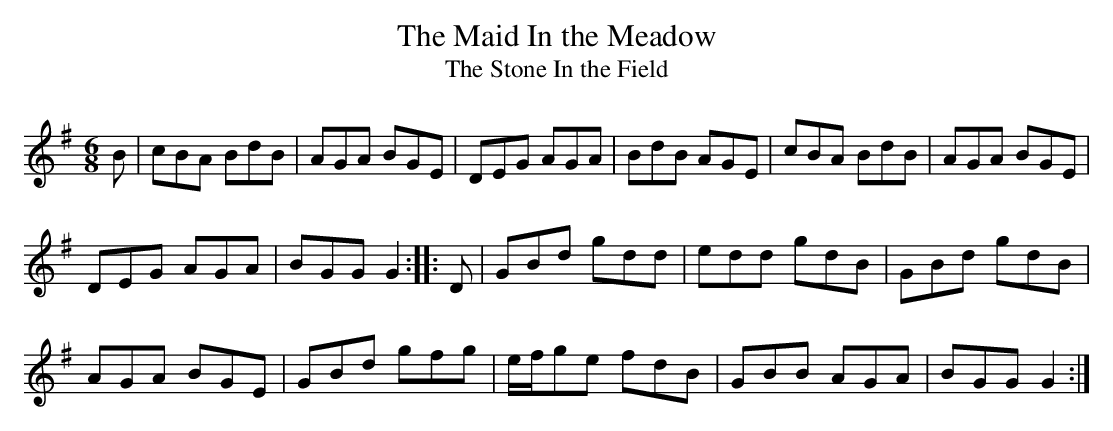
X:1
T:The Maid In the Meadow
T:The Stone In the Field
L:1/8
M:6/8
K:G
B | cBA BdB | AGA BGE | DEG AGA | BdB AGE | cBA BdB | AGA BGE |
DEG AGA | BGG G2 :: D | GBd gdd | edd gdB | GBd gdB |
AGA BGE | GBd gfg | e/f/ge fdB | GBB AGA | BGG G2 :|
